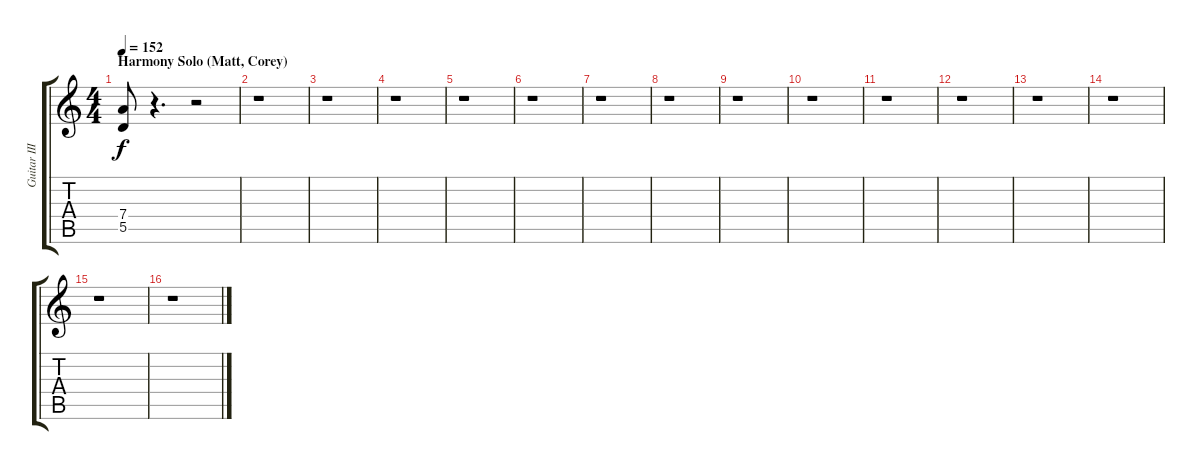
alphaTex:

\track ("Guitar III" "Guitar III") {instrument distortionguitar}
\staff {score tabs}
\tuning (E4 B3 G3 D3 A2 D2) {hide}
\ts (4 4)
\section ("" "Harmony Solo (Matt, Corey)")
\tempo 152
\clef g2
\ks c
(7.4{t} 5.5{t}).8{dy f} r.4{d} r.2 |
r.1 |
r.1 |
r.1 |
r.1 |
r.1 |
r.1 |
r.1 |
r.1 |
r.1 |
r.1 |
r.1 |
r.1 |
r.1 |
r.1 |
r.1
